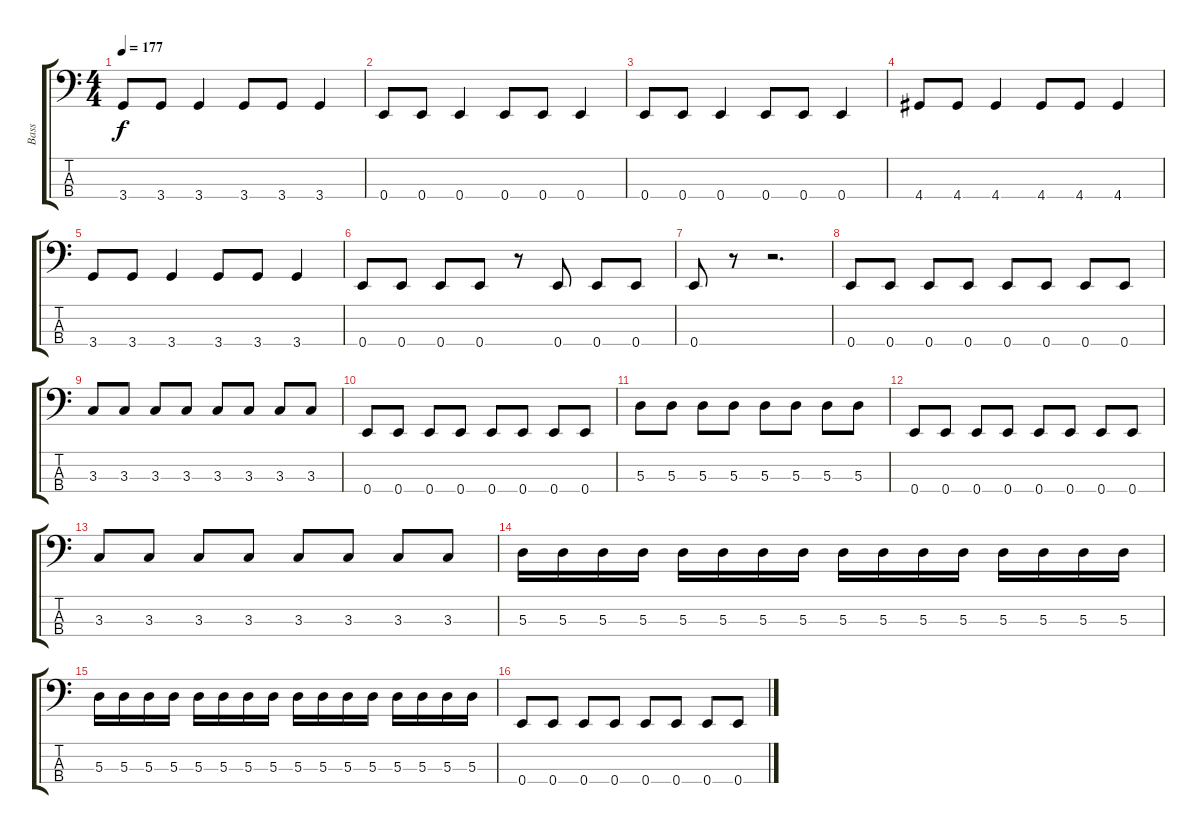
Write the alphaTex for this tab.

\track ("Bass" "Bass") {solo instrument electricbassfinger}
\staff {score tabs}
\tuning (G2 D2 A1 E1) {hide}
\ts (4 4)
\tempo 177
\clef f4
\ks c
3.4.8{dy f} 3.4.8 3.4.4 3.4.8 3.4.8 3.4.4 |
0.4.8 0.4.8 0.4.4 0.4.8 0.4.8 0.4.4 |
0.4.8 0.4.8 0.4.4 0.4.8 0.4.8 0.4.4 |
4.4.8 4.4.8 4.4.4 4.4.8 4.4.8 4.4.4 |
3.4.8 3.4.8 3.4.4 3.4.8 3.4.8 3.4.4 |
0.4.8 0.4.8 0.4.8 0.4.8 r.8 0.4.8 0.4.8 0.4.8 |
0.4.8 r.8 r.2{d} |
0.4.8 0.4.8 0.4.8 0.4.8 0.4.8 0.4.8 0.4.8 0.4.8 |
3.3.8 3.3.8 3.3.8 3.3.8 3.3.8 3.3.8 3.3.8 3.3.8 |
0.4.8 0.4.8 0.4.8 0.4.8 0.4.8 0.4.8 0.4.8 0.4.8 |
5.3.8 5.3.8 5.3.8 5.3.8 5.3.8 5.3.8 5.3.8 5.3.8 |
0.4.8 0.4.8 0.4.8 0.4.8 0.4.8 0.4.8 0.4.8 0.4.8 |
3.3.8 3.3.8 3.3.8 3.3.8 3.3.8 3.3.8 3.3.8 3.3.8 |
5.3.16 5.3.16 5.3.16 5.3.16 5.3.16 5.3.16 5.3.16 5.3.16 5.3.16 5.3.16 5.3.16 5.3.16 5.3.16 5.3.16 5.3.16 5.3.16 |
5.3.16 5.3.16 5.3.16 5.3.16 5.3.16 5.3.16 5.3.16 5.3.16 5.3.16 5.3.16 5.3.16 5.3.16 5.3.16 5.3.16 5.3.16 5.3.16 |
0.4.8 0.4.8 0.4.8 0.4.8 0.4.8 0.4.8 0.4.8 0.4.8
